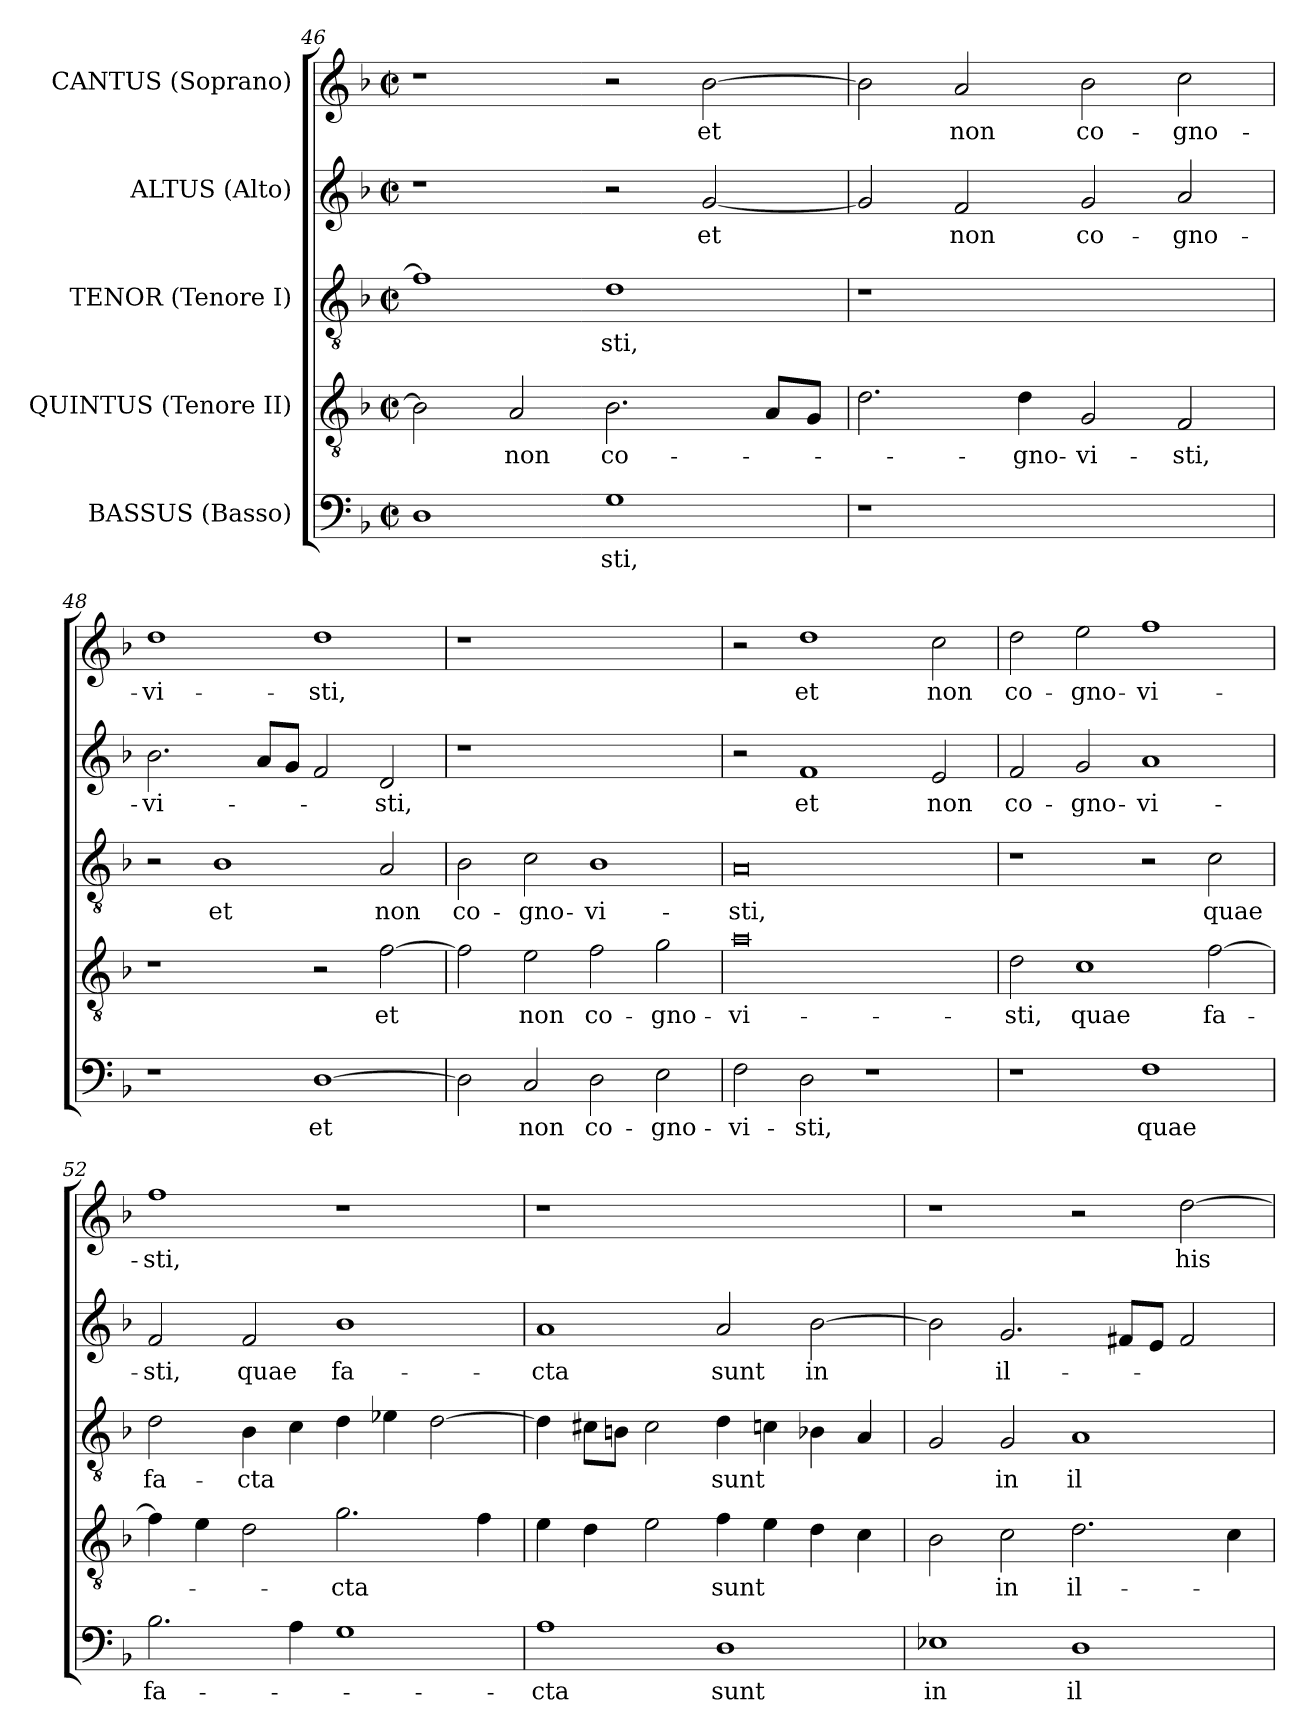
**kern	**text	**kern	**text	**kern	**text	**kern	**text	**kern	**text
*part5	*part5	*part4	*part4	*part3	*part3	*part2	*part2	*part1	*part1
*staff5	*staff5	*staff4	*staff4	*staff3	*staff3	*staff2	*staff2	*staff1	*staff1
*I"BASSUS (Basso)	*	*I"QUINTUS (Tenore II)	*	*I"TENOR (Tenore I)	*	*I"ALTUS (Alto)	*	*I"CANTUS (Soprano)	*
*clefF4	*	*clefGv2	*	*clefGv2	*	*clefG2	*	*clefG2	*
*k[b-]	*	*k[b-]	*	*k[b-]	*	*k[b-]	*	*k[b-]	*
*F:	*	*F:	*	*F:	*	*F:	*	*F:	*
*M2/2	*	*M2/2	*	*M2/2	*	*M2/2	*	*M2/2	*
*met(c|)	*	*met(c|)	*	*met(c|)	*	*met(c|)	*	*met(c|)	*
=46	=46	=46	=46	=46	=46	=46	=46	=46	=46
1D	.	2B-\]	.	1f]	.	1r	.	1r	.
.	.	2A/	non	.	.	.	.	.	.
1G	-sti,	2.B-\	co-	1d	-sti,	2r	.	2r	.
.	.	.	.	.	.	[2g/	et	[2b-\	et
.	.	8A/L	.	.	.	.	.	.	.
.	.	8G/J	.	.	.	.	.	.	.
=47	=47	=47	=47	=47	=47	=47	=47	=47	=47
1r	.	2.d\	.	1r	.	2g/]	.	2b-\]	.
.	.	.	.	.	.	2f/	non	2a/	non
.	.	4d\	-gno-	.	.	.	.	.	.
1ryy	.	2G/	-vi-	1ryy	.	2g/	co-	2b-\	co-
.	.	2F/	-sti,	.	.	2a/	-gno-	2cc\	-gno-
=48	=48	=48	=48	=48	=48	=48	=48	=48	=48
1r	.	1r	.	2r	.	2.b-\	-vi-	1dd	-vi-
.	.	.	.	1B-	et	.	.	.	.
.	.	.	.	.	.	8a/L	.	.	.
.	.	.	.	.	.	8g/J	.	.	.
[1D	et	2r	.	.	.	2f/	.	1dd	-sti,
.	.	[2f\	et	2A/	non	2d/	-sti,	.	.
!!LO:LB:g=z
=49	=49	=49	=49	=49	=49	=49	=49	=49	=49
2D\]	.	2f\]	.	2B-\	co-	1r	.	1r	.
2C/	non	2e\	non	2c\	-gno-	.	.	.	.
2D\	co-	2f\	co-	1B-	-vi-	1ryy	.	1ryy	.
2E\	-gno-	2g\	-gno-	.	.	.	.	.	.
=50	=50	=50	=50	=50	=50	=50	=50	=50	=50
2F\	-vi-	0a	-vi-	0A	-sti,	2r	.	2r	.
2D\	-sti,	.	.	.	.	1f	et	1dd	et
1r	.	.	.	.	.	.	.	.	.
.	.	.	.	.	.	2e/	non	2cc\	non
=51	=51	=51	=51	=51	=51	=51	=51	=51	=51
1r	.	2d\	-sti,	1r	.	2f/	co-	2dd\	co-
.	.	1c	quae	.	.	2g/	-gno-	2ee\	-gno-
1F	quae	.	.	2r	.	1a	-vi-	1ff	-vi-
.	.	[2f\	fa-	2c\	quae	.	.	.	.
=52	=52	=52	=52	=52	=52	=52	=52	=52	=52
2.B-\	fa-	4f\]	.	2d\	fa-	2f/	-sti,	1ff	-sti,
.	.	4e\	.	.	.	.	.	.	.
.	.	2d\	.	4B-\	-cta	2f/	quae	.	.
4A\	.	.	.	4c\	.	.	.	.	.
1G	.	2.g\	-cta	4d\	.	1b-	fa-	1r	.
.	.	.	.	4e-X\	.	.	.	.	.
.	.	.	.	[2d\	.	.	.	.	.
.	.	4f\	.	.	.	.	.	.	.
=53	=53	=53	=53	=53	=53	=53	=53	=53	=53
1A	-cta	4e\	.	4d\]	.	1a	-cta	1r	.
.	.	4d\	.	8c#X\L	.	.	.	.	.
.	.	.	.	8Bn\J	.	.	.	.	.
.	.	2e\	.	2c#\	.	.	.	.	.
1D	sunt	4f\	sunt	4d\	sunt	2a/	sunt	1ryy	.
.	.	4e\	.	4cn\	.	.	.	.	.
.	.	4d\	.	4B-X\	.	[2b-\	in	.	.
.	.	4c\	.	4A/	.	.	.	.	.
!!LO:PB:g=z
=54	=54	=54	=54	=54	=54	=54	=54	=54	=54
1E-X	in	2B-\	.	2G/	.	2b-\]	.	1r	.
.	.	2c\	in	2G/	in	2.g/	il-	.	.
1D	il-	2.d\	il-	1A	il-	.	.	2r	.
.	.	.	.	.	.	8f#X/L	.	.	.
.	.	.	.	.	.	8e/J	.	.	.
.	.	.	.	.	.	2f#/	.	[2dd\	his
.	.	4c\	.	.	.	.	.	.	.
=	=	=	=	=	=	=	=	=	=
*-	*-	*-	*-	*-	*-	*-	*-	*-	*-
